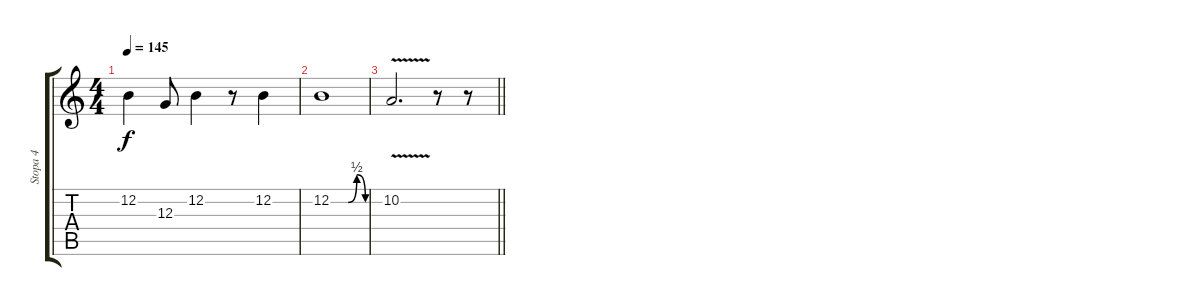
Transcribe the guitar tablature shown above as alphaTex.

\track ("Stopa 4" "Stopa 4") {instrument lead1square}
\staff {score tabs}
\tuning (E4 B3 G3 D3 A2 E2) {hide}
\ts (4 4)
\tempo 145
\clef g2
\ks c
12.2.4{dy f} 12.3.8 12.2.4 r.8 12.2.4 |
12.2{be (custom 0 0 30 0 45 2 60 0)}.1 |
\barLineRight lightlight
10.2{v}.2{d} r.8 r.8
